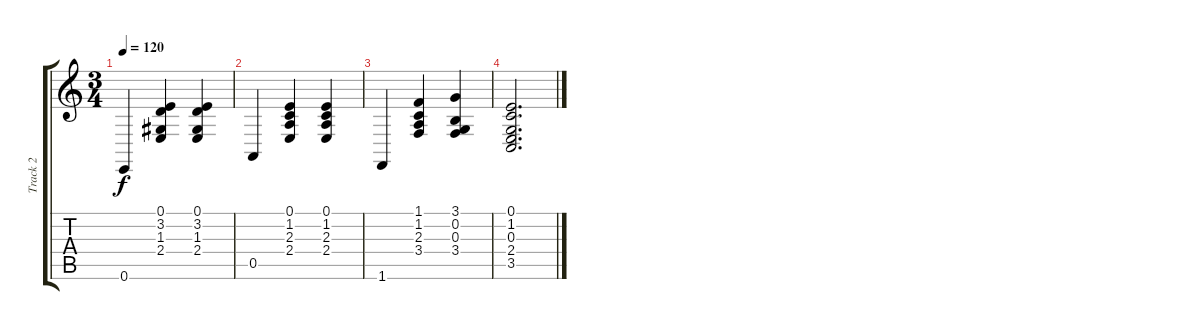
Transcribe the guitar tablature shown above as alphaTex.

\track ("Track 2" "Track 2") {instrument acousticgrandpiano}
\staff {score tabs}
\tuning (E4 B3 G3 D3 A2 E2) {hide}
\ts (3 4)
\tempo 120
\clef g2
\ks c
0.6.4{dy f} (0.1 3.2 1.3 2.4).4 (0.1 3.2 1.3 2.4).4 |
0.5.4 (0.1 1.2 2.3 2.4).4 (0.1 1.2 2.3 2.4).4 |
1.6.4 (1.1 1.2 2.3 3.4).4 (3.1 0.2 0.3 3.4).4 |
(0.1 1.2 0.3 2.4 3.5).2{d}
